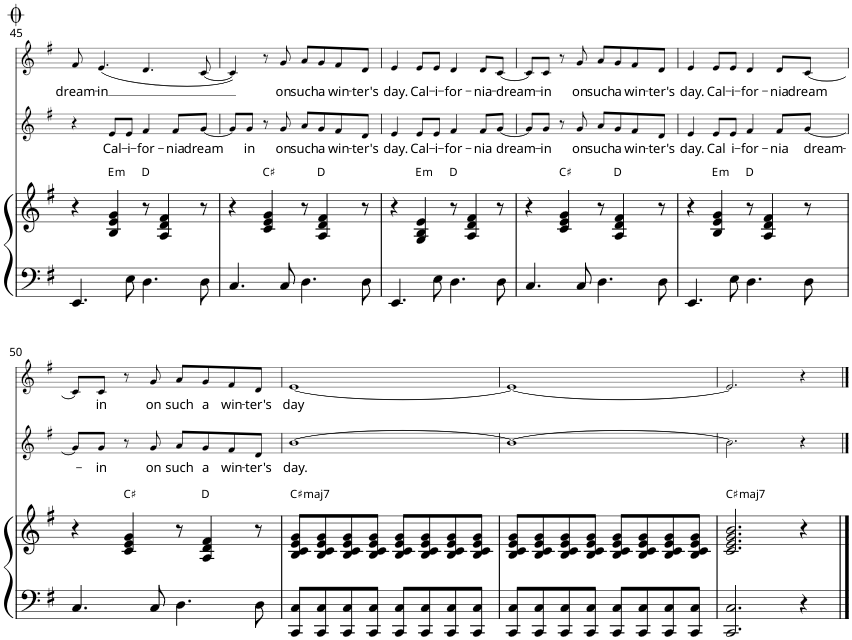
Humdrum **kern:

**kern	**kern	**harte	**kern	**text	**kern	**text
*part3	*part3	*part3	*part2	*part2	*part1	*part1
*staff4	*staff3	*	*staff2	*staff2	*staff1	*staff1
*I"Piano	*	*	*I"Alto	*	*I"Soprano	*
*I'Pno	*	*	*	*	*	*
!!LO:PB:g=z
*clefF4	*clefG2	*	*clefG2	*	*clefG2	*
*k[f#]	*k[f#]	*	*k[f#]	*	*k[f#]	*
*M4/4	*M4/4	*	*M4/4	*	*M4/4	*
=45	=45	=45	=45	=45	=45	=45
!	!	!	!	!	!	!LO:LY:b
4.EE/	4r	.	4r	.	8f#/	dream-
!	!	!	!	!	!	!LO:LY:b
.	.	.	.	.	(4.e/	-in
!	!	!LO:H:kt=m	!	!LO:LY:b	!	!
.	4B/ 4e/ 4g/	E:min	8e/L	Cal-	.	.
!	!	!	!	!LO:LY:b	!	!
8E\	.	.	8e/J	-i-	.	.
!	!	!	!	!LO:LY:b	!	!
4.D\	8r	D:maj	4f#/	-for-	4.d/	.
.	4A/ 4d/ 4f#/	.	.	.	.	.
!	!	!	!	!LO:LY:b	!	!
.	.	.	8f#/L	-nia	.	.
!	!	!	!	!LO:LY:b	!	!
8D\	8r	.	[8g/J	dream	[8c/	.
=46	=46	=46	=46	=46	=46	=46
4.C/	4r	.	8g/L]	.	4c/])	.
!	!	!	!	!LO:LY:b	!	!
.	.	.	8g/J	in	.	.
.	4c/ 4e/ 4g/	C#:maj	8r	.	8r	.
!	!	!	!	!LO:LY:b	!	!LO:LY:b
8C/	.	.	8g/	on	8g/	on
!	!	!	!	!LO:LY:b	!	!LO:LY:b
4.D\	8r	.	8a/L	such	8a/L	such
!	!	!	!	!LO:LY:b	!	!LO:LY:b
.	4A/ 4d/ 4f#/	D:maj	8g/	a	8g/	a
!	!	!	!	!LO:LY:b	!	!LO:LY:b
.	.	.	8f#/	win-	8f#/	win-
!	!	!	!	!LO:LY:b	!	!LO:LY:b
8D\	8r	.	8d/J	-ter's	8d/J	-ter's
=47	=47	=47	=47	=47	=47	=47
!	!	!	!	!LO:LY:b	!	!LO:LY:b
4.EE/	4r	.	4e/	day.	4e/	day.
!	!	!LO:H:kt=m	!	!LO:LY:b	!	!LO:LY:b
.	4G/ 4B/ 4e/	E:min	8e/L	Cal-	8e/L	Cal-
!	!	!	!	!LO:LY:b	!	!LO:LY:b
8E\	.	.	8e/J	-i-	8e/J	-i-
!	!	!	!	!LO:LY:b	!	!LO:LY:b
4.D\	8r	D:maj	4f#/	-for-	4d/	-for-
.	4A/ 4d/ 4f#/	.	.	.	.	.
!	!	!	!	!LO:LY:b	!	!LO:LY:b
.	.	.	8f#/L	-nia	8d/L	-nia-
!	!	!	!	!LO:LY:b	!	!LO:LY:b
8D\	8r	.	[8g/J	dream-	[8c/J	-dream-
=48	=48	=48	=48	=48	=48	=48
4.C/	4r	.	8g/L]	.	8c/L]	.
!	!	!	!	!LO:LY:b	!	!LO:LY:b
.	.	.	8g/J	-in	8c/J	-in
.	4c/ 4e/ 4g/	C#:maj	8r	.	8r	.
!	!	!	!	!LO:LY:b	!	!LO:LY:b
8C/	.	.	8g/	on	8g/	on
!	!	!	!	!LO:LY:b	!	!LO:LY:b
4.D\	8r	.	8a/L	such	8a/L	such
!	!	!	!	!LO:LY:b	!	!LO:LY:b
.	4A/ 4d/ 4f#/	D:maj	8g/	a	8g/	a
!	!	!	!	!LO:LY:b	!	!LO:LY:b
.	.	.	8f#/	win-	8f#/	win-
!	!	!	!	!LO:LY:b	!	!LO:LY:b
8D\	8r	.	8d/J	-ter's	8d/J	-ter's
=49	=49	=49	=49	=49	=49	=49
!	!	!	!	!LO:LY:b	!	!LO:LY:b
4.EE/	4r	.	4e/	day.	4e/	day.
!	!	!LO:H:kt=m	!	!LO:LY:b	!	!LO:LY:b
.	4B/ 4e/ 4g/	E:min	8e/L	Cal	8e/L	Cal-
!	!	!	!	!LO:LY:b	!	!LO:LY:b
8E\	.	.	8e/J	i-	8e/J	-i-
!	!	!	!	!LO:LY:b	!	!LO:LY:b
4.D\	8r	D:maj	4f#/	-for-	4d/	-for-
.	4A/ 4d/ 4f#/	.	.	.	.	.
!	!	!	!	!LO:LY:b	!	!LO:LY:b
.	.	.	8f#/L	-nia	8d/L	-nia
!	!	!	!	!LO:LY:b	!	!LO:LY:b
8D\	8r	.	[8g/J	dream-	[8c/J	dream
!!LO:LB:g=z
=50	=50	=50	=50	=50	=50	=50
4.C/	4r	.	8g/L]	.	8c/L]	.
!	!	!	!	!LO:LY:b	!	!LO:LY:b
.	.	.	8g/J	-in	8c/J	in
.	4c/ 4e/ 4g/	C#:maj	8r	.	8r	.
!	!	!	!	!LO:LY:b	!	!LO:LY:b
8C/	.	.	8g/	on	8g/	on
!	!	!	!	!LO:LY:b	!	!LO:LY:b
4.D\	8r	.	8a/L	such	8a/L	such
!	!	!	!	!LO:LY:b	!	!LO:LY:b
.	4A/ 4d/ 4f#/	D:maj	8g/	a	8g/	a
!	!	!	!	!LO:LY:b	!	!LO:LY:b
.	.	.	8f#/	win-	8f#/	win-
!	!	!	!	!LO:LY:b	!	!LO:LY:b
8D\	8r	.	8d/J	-ter's	8d/J	-ter's
=51	=51	=51	=51	=51	=51	=51
!	!	!LO:H:kt=maj7	!	!LO:LY:b	!	!LO:LY:b
8CC/ 8C/L	8B/ 8c/ 8e/ 8g/L	C#:maj7	[1b	day.	[1e	day
8CC/ 8C/	8B/ 8c/ 8e/ 8g/	.	.	.	.	.
8CC/ 8C/	8B/ 8c/ 8e/ 8g/	.	.	.	.	.
8CC/ 8C/J	8B/ 8c/ 8e/ 8g/J	.	.	.	.	.
8CC/ 8C/L	8B/ 8c/ 8e/ 8g/L	.	.	.	.	.
8CC/ 8C/	8B/ 8c/ 8e/ 8g/	.	.	.	.	.
8CC/ 8C/	8B/ 8c/ 8e/ 8g/	.	.	.	.	.
8CC/ 8C/J	8B/ 8c/ 8e/ 8g/J	.	.	.	.	.
=52	=52	=52	=52	=52	=52	=52
8CC/ 8C/L	8B/ 8c/ 8e/ 8g/L	.	1b_	.	1e_	.
8CC/ 8C/	8B/ 8c/ 8e/ 8g/	.	.	.	.	.
8CC/ 8C/	8B/ 8c/ 8e/ 8g/	.	.	.	.	.
8CC/ 8C/J	8B/ 8c/ 8e/ 8g/J	.	.	.	.	.
8CC/ 8C/L	8B/ 8c/ 8e/ 8g/L	.	.	.	.	.
8CC/ 8C/	8B/ 8c/ 8e/ 8g/	.	.	.	.	.
8CC/ 8C/	8B/ 8c/ 8e/ 8g/	.	.	.	.	.
8CC/ 8C/J	8B/ 8c/ 8e/ 8g/J	.	.	.	.	.
=53	=53	=53	=53	=53	=53	=53
!	!	!LO:H:kt=maj7	!	!	!	!
2.CC/ 2.C/	2.c/ 2.e/ 2.g/ 2.b/	C#:maj7	2.b\]	.	2.e/]	.
4r	4r	.	4r	.	4r	.
==	==	==	==	==	==	==
*-	*-	*-	*-	*-	*-	*-
